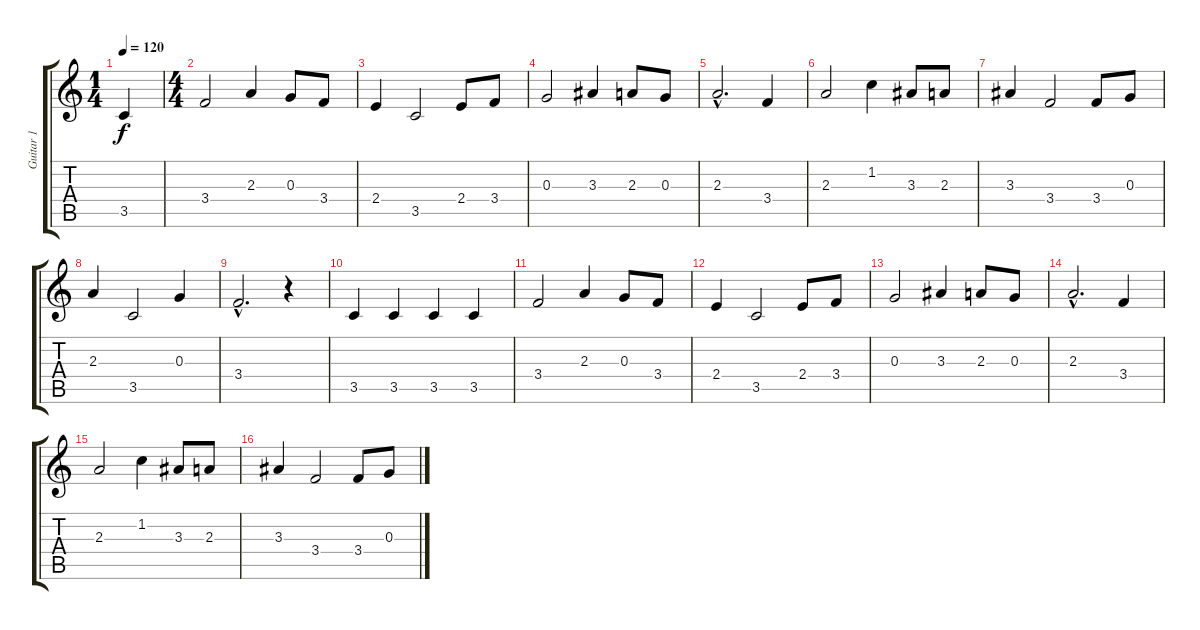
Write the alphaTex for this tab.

\track ("Guitar 1" "Guitar 1") {instrument distortionguitar}
\staff {score tabs}
\tuning (E4 B3 G3 D3 A2 E2) {hide}
\ts (1 4)
\tempo 120
\clef g2
\ks c
3.5.4{dy f instrument distortionguitar} |
\ts (4 4)
3.4.2 2.3.4 0.3.8 3.4.8 |
2.4.4 3.5.2 2.4.8 3.4.8 |
0.3.2 3.3.4 2.3.8 0.3.8 |
2.3{hac}.2{d} 3.4.4 |
2.3.2 1.2.4 3.3.8 2.3.8 |
3.3.4 3.4.2 3.4.8 0.3.8 |
2.3.4 3.5.2 0.3.4 |
3.4{hac}.2{d} r.4 |
3.5.4 3.5.4 3.5.4 3.5.4 |
3.4.2 2.3.4 0.3.8 3.4.8 |
2.4.4 3.5.2 2.4.8 3.4.8 |
0.3.2 3.3.4 2.3.8 0.3.8 |
2.3{hac}.2{d} 3.4.4 |
2.3.2 1.2.4 3.3.8 2.3.8 |
3.3.4 3.4.2 3.4.8 0.3.8
